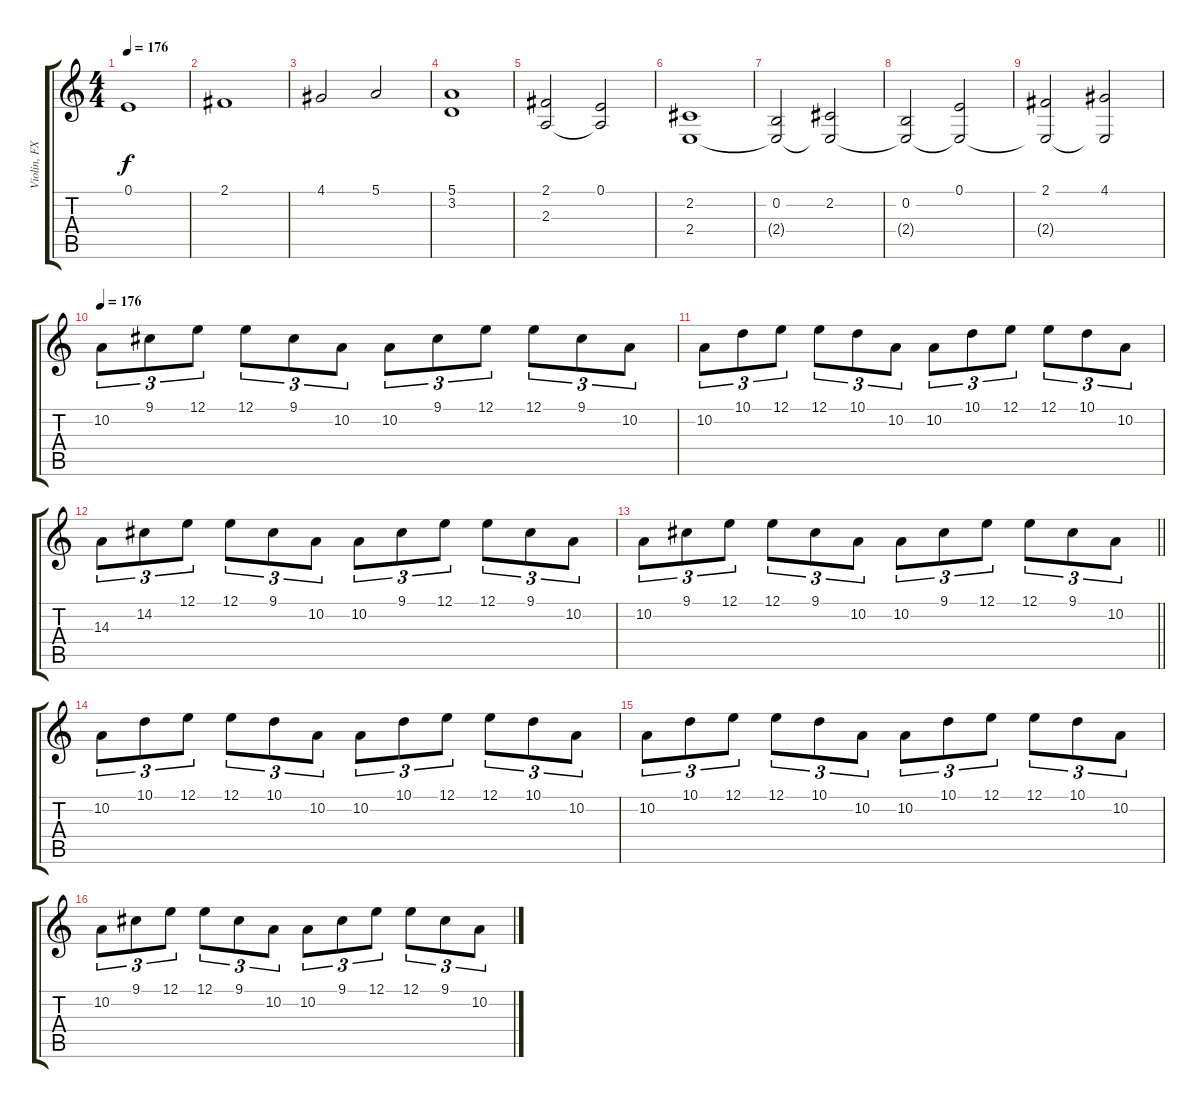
\track ("Violin, FX" "Violin, FX") {instrument violin}
\staff {score tabs}
\tuning (E4 B3 G3 D3 A2 E2) {hide}
\ts (4 4)
\tempo 176
\clef g2
\ks c
0.1.1{dy f} |
2.1.1 |
4.1.2 5.1.2 |
(5.1 3.2).1 |
(2.1 2.3).2 (0.1 2.3{t}).2 |
(2.2 2.4).1 |
(0.2 2.4{t}).2 (2.2 2.4{t}).2 |
(0.2 2.4{t}).2 (0.1 2.4{t}).2 |
(2.1 2.4{t}).2 (4.1 2.4{t}).2 |
\tempo 176
10.2.8{tu (3 2)} 9.1.8{tu (3 2)} 12.1.8{tu (3 2)} 12.1.8{tu (3 2)} 9.1.8{tu (3 2)} 10.2.8{tu (3 2)} 10.2.8{tu (3 2)} 9.1.8{tu (3 2)} 12.1.8{tu (3 2)} 12.1.8{tu (3 2)} 9.1.8{tu (3 2)} 10.2.8{tu (3 2)} |
10.2.8{tu (3 2)} 10.1.8{tu (3 2)} 12.1.8{tu (3 2)} 12.1.8{tu (3 2)} 10.1.8{tu (3 2)} 10.2.8{tu (3 2)} 10.2.8{tu (3 2)} 10.1.8{tu (3 2)} 12.1.8{tu (3 2)} 12.1.8{tu (3 2)} 10.1.8{tu (3 2)} 10.2.8{tu (3 2)} |
14.3.8{tu (3 2)} 14.2.8{tu (3 2)} 12.1.8{tu (3 2)} 12.1.8{tu (3 2)} 9.1.8{tu (3 2)} 10.2.8{tu (3 2)} 10.2.8{tu (3 2)} 9.1.8{tu (3 2)} 12.1.8{tu (3 2)} 12.1.8{tu (3 2)} 9.1.8{tu (3 2)} 10.2.8{tu (3 2)} |
\barLineRight lightlight
10.2.8{tu (3 2)} 9.1.8{tu (3 2)} 12.1.8{tu (3 2)} 12.1.8{tu (3 2)} 9.1.8{tu (3 2)} 10.2.8{tu (3 2)} 10.2.8{tu (3 2)} 9.1.8{tu (3 2)} 12.1.8{tu (3 2)} 12.1.8{tu (3 2)} 9.1.8{tu (3 2)} 10.2.8{tu (3 2)} |
10.2.8{tu (3 2)} 10.1.8{tu (3 2)} 12.1.8{tu (3 2)} 12.1.8{tu (3 2)} 10.1.8{tu (3 2)} 10.2.8{tu (3 2)} 10.2.8{tu (3 2)} 10.1.8{tu (3 2)} 12.1.8{tu (3 2)} 12.1.8{tu (3 2)} 10.1.8{tu (3 2)} 10.2.8{tu (3 2)} |
10.2.8{tu (3 2)} 10.1.8{tu (3 2)} 12.1.8{tu (3 2)} 12.1.8{tu (3 2)} 10.1.8{tu (3 2)} 10.2.8{tu (3 2)} 10.2.8{tu (3 2)} 10.1.8{tu (3 2)} 12.1.8{tu (3 2)} 12.1.8{tu (3 2)} 10.1.8{tu (3 2)} 10.2.8{tu (3 2)} |
10.2.8{tu (3 2)} 9.1.8{tu (3 2)} 12.1.8{tu (3 2)} 12.1.8{tu (3 2)} 9.1.8{tu (3 2)} 10.2.8{tu (3 2)} 10.2.8{tu (3 2)} 9.1.8{tu (3 2)} 12.1.8{tu (3 2)} 12.1.8{tu (3 2)} 9.1.8{tu (3 2)} 10.2.8{tu (3 2)}
